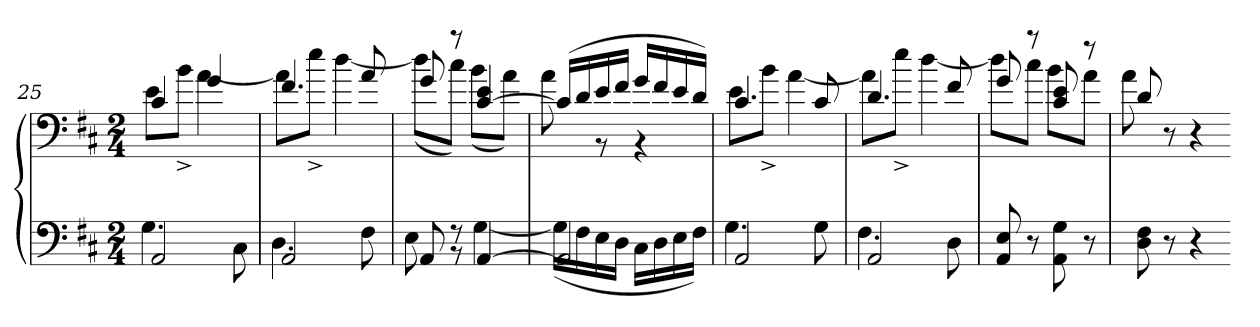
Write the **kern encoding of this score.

**kern	**kern
*part1	*part1
*staff2	*staff1
*clefF4	*clefF4
*k[f#c#]	*k[f#c#]
*D:	*D:
*M2/4	*M2/4
=25	=25
*^	*^
2AA	4.G	4c#	8eL
.	.	.	8b^J
.	.	4g	[4a
.	8C#	.	.
=26	=26	=26	=26
2AA	4.D	4.f#	8aL]
.	.	.	8ee^J
.	.	.	[4dd
.	8F#	8a	.
=27	=27	=27	=27
8AA	8E	8g	(8ddL]
8r	8r	8r	8cc#J)
[4AA	[4G	[4c# 4e	(8bL
.	.	.	8aJ)
=28	=28	=28	=28
2AA]	(16GLL]	(16c#LL]	8a
.	16F#	16d	.
.	16E	16e	8r
.	16DJJ	16f#JJ	.
.	16C#LL	16gLL	4r
.	16D	16f#	.
.	16E	16e	.
.	16F#JJ)	16dJJ)	.
=29	=29	=29	=29
2AA	4.G	4.c#	8eL
.	.	.	8b^J
.	.	.	[4a
.	8G	8c#	.
=30	=30	=30	=30
2AA	4.F#	4.d	8aL]
.	.	.	8ee^J
.	.	.	[4dd
.	8D	8f#	.
*v	*v	*	*
=31	=31	=31
8AA 8E	8g	8ddL]
8r	8r	8cc#J
8AA 8G	8c# 8e	8bL
8r	8r	8aJ
=32	=32	=32
8D 8F#	8d	8a
8r	8r	4.ryy
4r	4r	.
*	*v	*v
=-	=-
*-	*-
